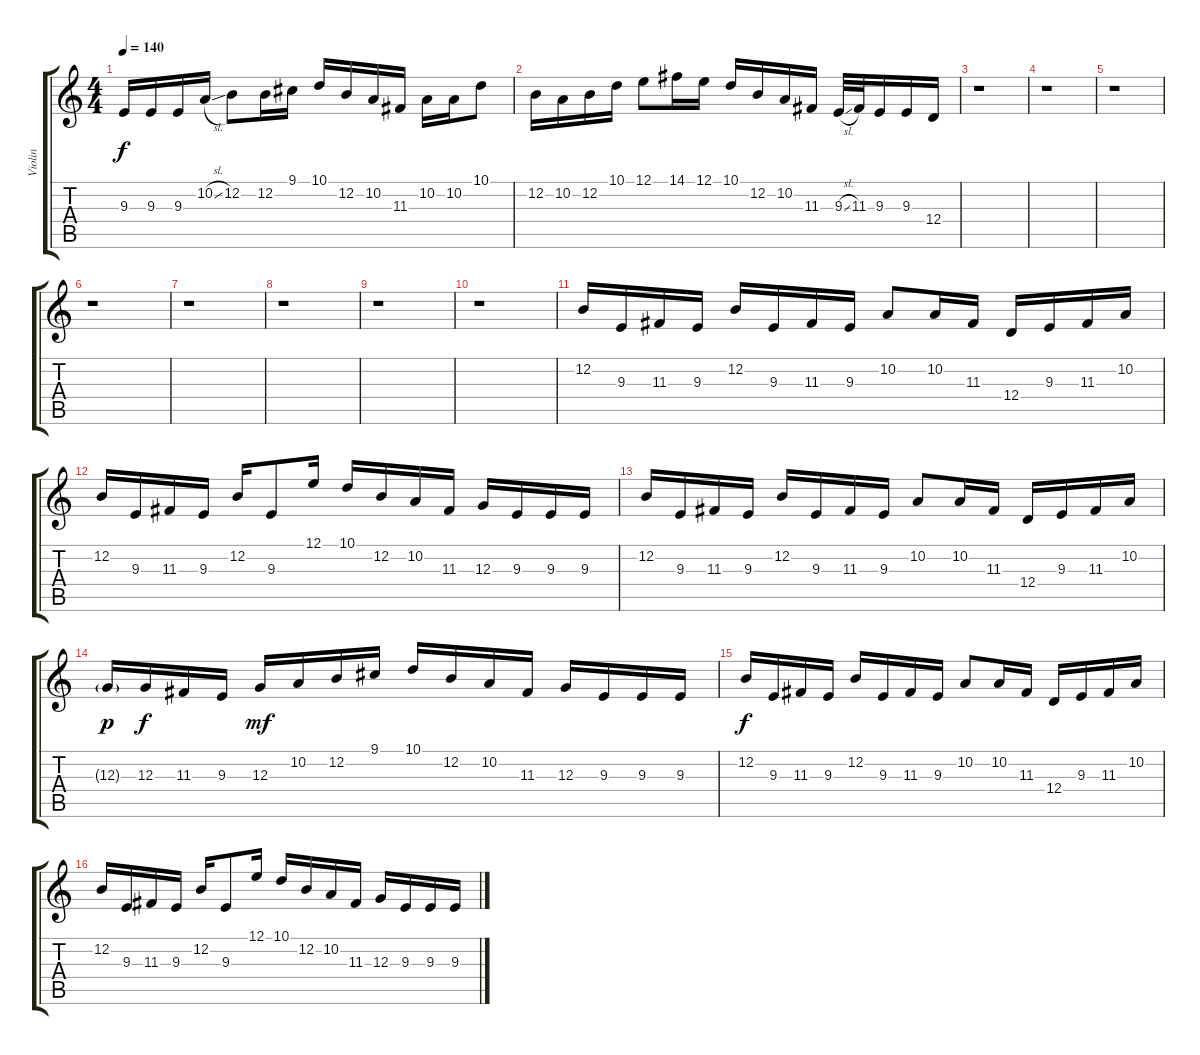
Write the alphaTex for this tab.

\track ("Violin" "Violin") {instrument violin}
\staff {score tabs}
\tuning (E4 B3 G3 D3 A2 E2) {hide}
\ts (4 4)
\tempo 140
\clef g2
\ks c
9.3.16{dy f} 9.3.16 9.3.16 10.2{sl}.16 12.2.8 12.2.16 9.1.16 10.1.16 12.2.16 10.2.16 11.3.16 10.2.16 10.2.16 10.1.8 |
12.2.16 10.2.16 12.2.16 10.1.16 12.1.8 14.1.16 12.1.16 10.1.16 12.2.16 10.2.16 11.3.16 9.3{sl}.32 11.3.32 9.3.16 9.3.16 12.4.16 |
r.1 |
r.1 |
r.1 |
r.1 |
r.1 |
r.1 |
r.1 |
r.1 |
12.2.16 9.3.16 11.3.16 9.3.16 12.2.16 9.3.16 11.3.16 9.3.16 10.2.8 10.2.16 11.3.16 12.4.16 9.3.16 11.3.16 10.2.16 |
12.2.16 9.3.16 11.3.16 9.3.16 12.2.16 9.3.8 12.1.16 10.1.16 12.2.16 10.2.16 11.3.16 12.3.16 9.3.16 9.3.16 9.3.16 |
12.2.16 9.3.16 11.3.16 9.3.16 12.2.16 9.3.16 11.3.16 9.3.16 10.2.8 10.2.16 11.3.16 12.4.16 9.3.16 11.3.16 10.2.16 |
12.3{g}.16{dy p} 12.3.16{dy f} 11.3.16 9.3.16 12.3.16{dy mf} 10.2.16 12.2.16 9.1.16 10.1.16 12.2.16 10.2.16 11.3.16 12.3.16 9.3.16 9.3.16 9.3.16 |
12.2.16{dy f} 9.3.16 11.3.16 9.3.16 12.2.16 9.3.16 11.3.16 9.3.16 10.2.8 10.2.16 11.3.16 12.4.16 9.3.16 11.3.16 10.2.16 |
12.2.16 9.3.16 11.3.16 9.3.16 12.2.16 9.3.8 12.1.16 10.1.16 12.2.16 10.2.16 11.3.16 12.3.16 9.3.16 9.3.16 9.3.16
